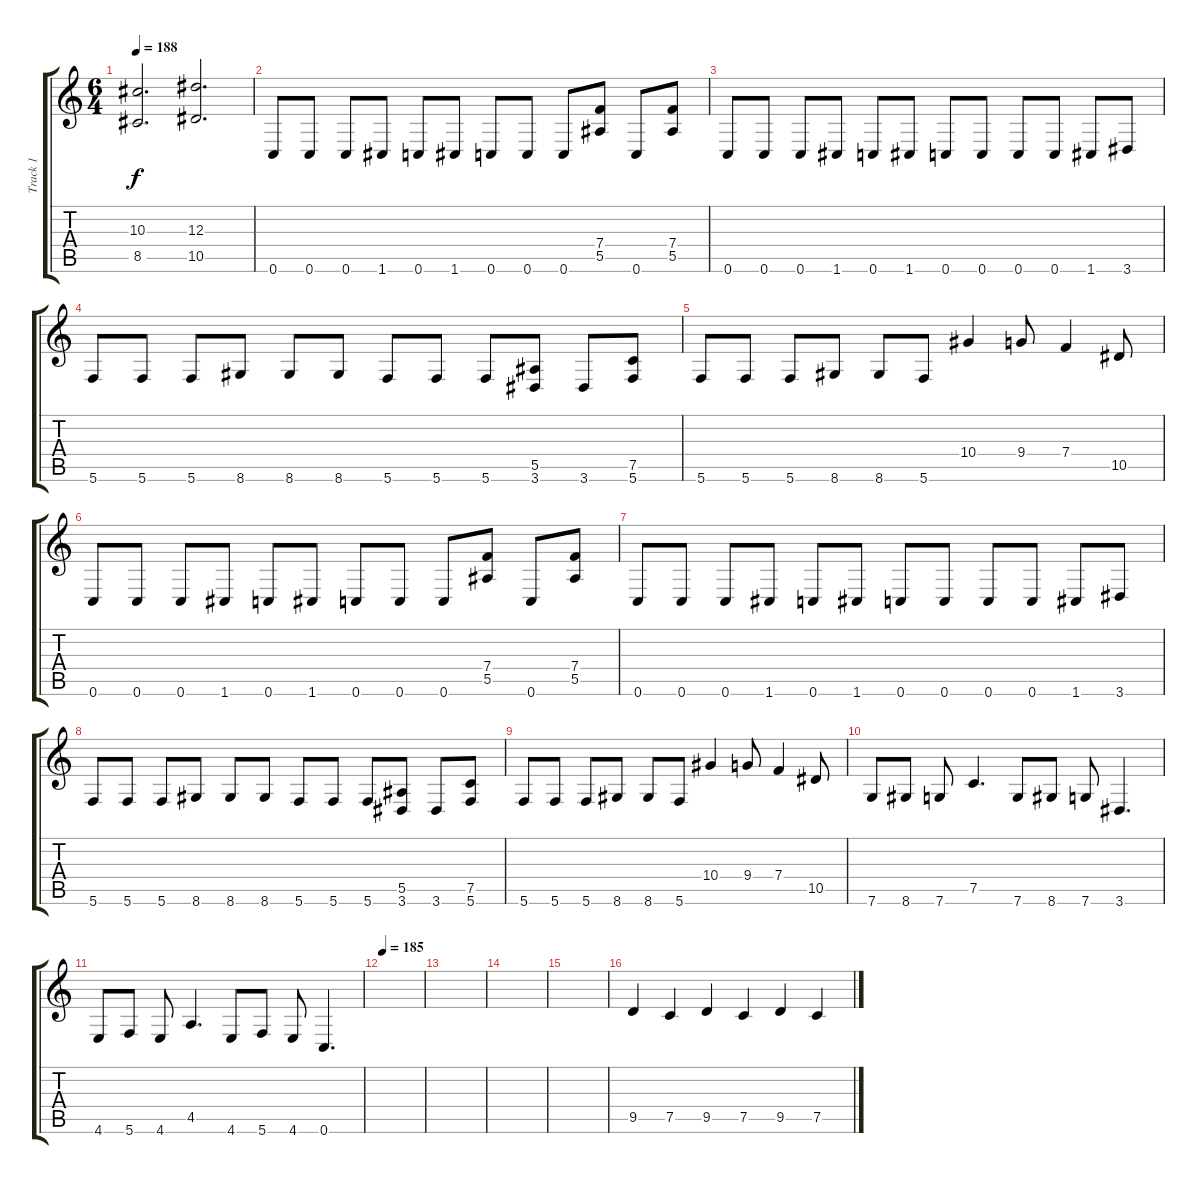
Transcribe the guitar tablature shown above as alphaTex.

\track ("Track 1" "Track 1") {instrument overdrivenguitar}
\staff {score tabs}
\tuning (C4 G3 Eb3 Bb2 F2 C2) {hide}
\ts (6 4)
\tempo 188
\clef g2
\ks c
(10.3 8.5).2{d dy f} (12.3 10.5).2{d} |
0.6.8 0.6.8 0.6.8 1.6.8 0.6.8 1.6.8 0.6.8 0.6.8 0.6.8 (7.4 5.5).8 0.6.8 (7.4 5.5).8 |
0.6.8 0.6.8 0.6.8 1.6.8 0.6.8 1.6.8 0.6.8 0.6.8 0.6.8 0.6.8 1.6.8 3.6.8 |
5.6.8 5.6.8 5.6.8 8.6.8 8.6.8 8.6.8 5.6.8 5.6.8 5.6.8 (5.5 3.6).8 3.6.8 (7.5 5.6).8 |
5.6.8 5.6.8 5.6.8 8.6.8 8.6.8 5.6.8 10.4.4 9.4.8 7.4.4 10.5.8 |
0.6.8 0.6.8 0.6.8 1.6.8 0.6.8 1.6.8 0.6.8 0.6.8 0.6.8 (7.4 5.5).8 0.6.8 (7.4 5.5).8 |
0.6.8 0.6.8 0.6.8 1.6.8 0.6.8 1.6.8 0.6.8 0.6.8 0.6.8 0.6.8 1.6.8 3.6.8 |
5.6.8 5.6.8 5.6.8 8.6.8 8.6.8 8.6.8 5.6.8 5.6.8 5.6.8 (5.5 3.6).8 3.6.8 (7.5 5.6).8 |
5.6.8 5.6.8 5.6.8 8.6.8 8.6.8 5.6.8 10.4.4 9.4.8 7.4.4 10.5.8 |
7.6.8 8.6.8 7.6.8 7.5.4{d} 7.6.8 8.6.8 7.6.8 3.6.4{d} |
4.6.8 5.6.8 4.6.8 4.5.4{d} 4.6.8 5.6.8 4.6.8 0.6.4{d} |
\tempo 185
|
|
|
|
9.5.4 7.5.4 9.5.4 7.5.4 9.5.4 7.5.4
